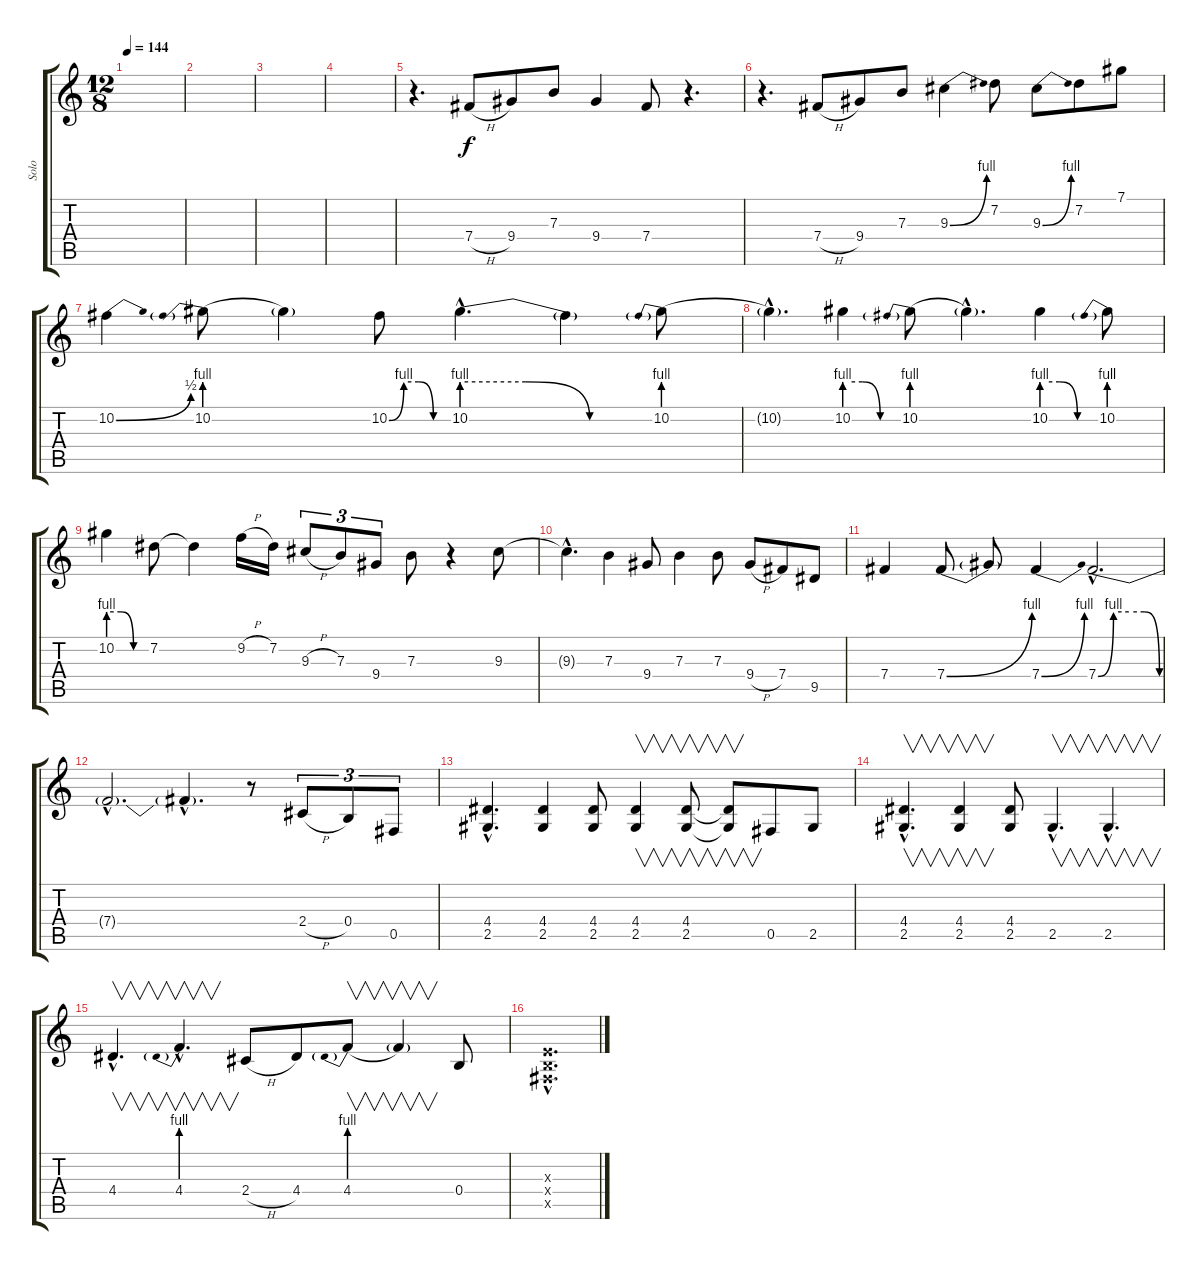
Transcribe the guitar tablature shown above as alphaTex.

\track ("Solo " "Solo ") {instrument distortionguitar}
\staff {score tabs}
\tuning (Db4 Ab3 E3 B2 Gb2 Db2) {hide}
\ts (12 8)
\tempo 144
\clef g2
\ks c
|
|
|
|
r.4{d} 7.4{h}.8 9.4.8 7.3.8 9.4.4 7.4.8 r.4{d} |
r.4{d} 7.4{h}.8 9.4.8 7.3.8 9.3{be (bend 0 0 60 4)}.4 7.2.8 9.3{be (bend 0 0 60 4)}.8 7.2.8 7.1.8 |
10.2{be (bend 0 0 60 2)}.4 10.2{be (prebend 0 4 60 4)}.8 10.2{t}.4 10.2{be (custom 0 0 15 4 30 4 45 0 60 0)}.8 10.2{be (custom 0 4 20 4 40 0 60 0) hac}.4{d} 10.2{t}.4 10.2{be (prebend 0 4 60 4)}.8 |
10.2{hac t}.4{d} 10.2{be (custom 0 4 20 4 40 0 60 0)}.4 10.2{be (prebend 0 4 60 4)}.8 10.2{hac t}.4{d} 10.2{be (custom 0 4 20 4 40 0 60 0)}.4 10.2{be (prebend 0 4 60 4)}.8 |
10.2{be (custom 0 4 20 4 40 0 60 0)}.4 7.2.8 7.2{t}.4 9.2{h}.16 7.2.16 9.3{h}.8{tu (3 2)} 7.3.8{tu (3 2)} 9.4.8{tu (3 2)} 7.3.8 r.4 9.3.8 |
9.3{hac t}.4{d} 7.3.4 9.4.8 7.3.4 7.3.8 9.4{h}.8 7.4.8 9.5.8 |
7.4.4 7.4{be (bend 0 0 60 4)}.8 7.4{t}.8 7.4{be (bend 0 0 60 4)}.4 7.4{be (custom 0 0 15 4 30 4 45 4 60 0) hac}.2{d} |
7.4{hac t}.2{d} 7.4{hac t}.4{d} r.8 2.4{h}.8{tu (3 2)} 0.4.8{tu (3 2)} 0.5.8{tu (3 2)} |
(4.4{hac} 2.5{hac}).4{d} (4.4 2.5).4 (4.4 2.5).8 (4.4 2.5).4{v} (4.4 2.5).8{v} (4.4{t} 2.5{t}).8{v} 0.5.8 2.5.8 |
(4.4{hac} 2.5{hac}).4{v d} (4.4 2.5).4{v} (4.4 2.5).8 2.5{hac}.4{v d} 2.5{hac}.4{v d} |
4.4{hac}.4{v d} 4.4{be (prebend 0 4 60 4) hac}.4{v d} 2.4{h}.8 4.4.8 4.4{be (prebend 0 4 60 4)}.8{v} 4.4{t}.4{v} 0.4.8 |
(0.3{x} 0.4{hac x} 0.5{hac x}).1{d}
